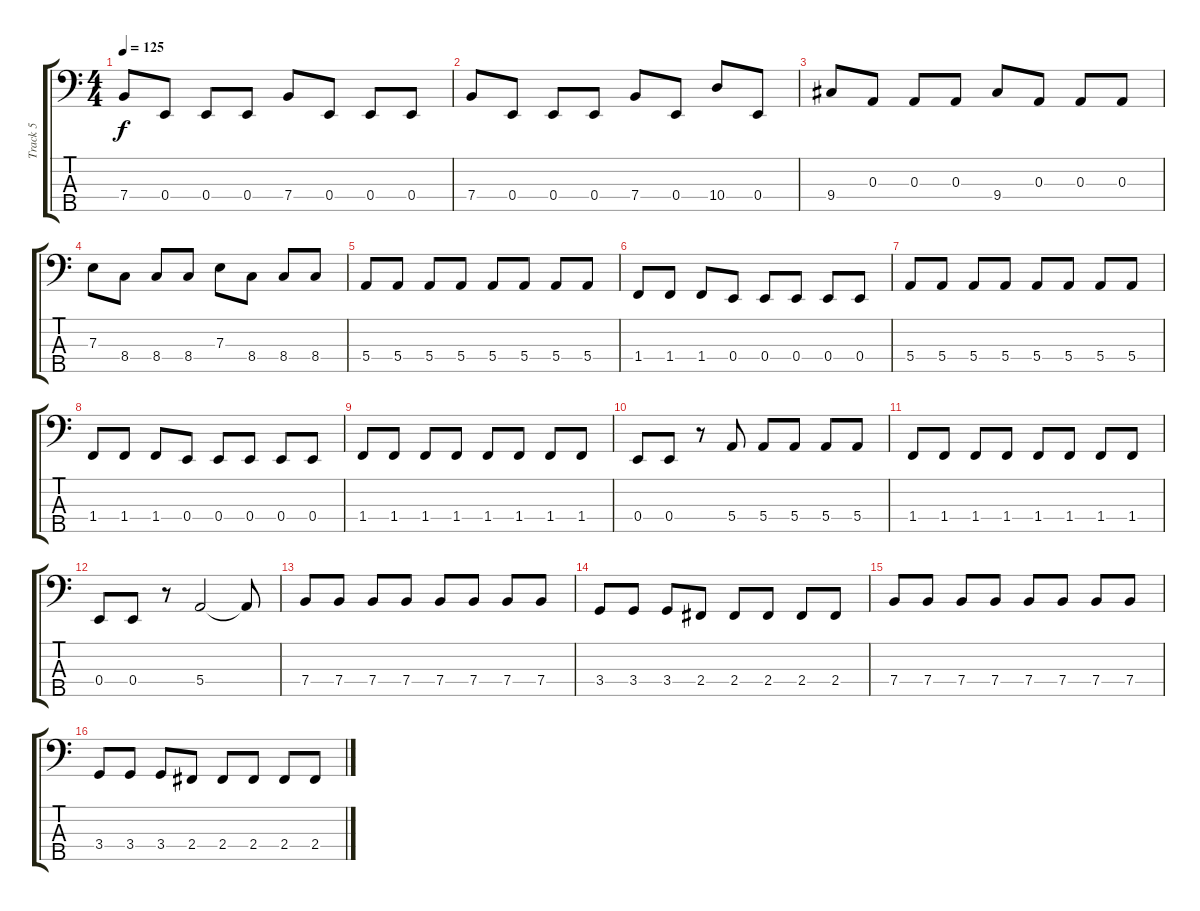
\track ("Track 5" "Track 5") {instrument electricbasspick}
\staff {score tabs}
\tuning (G2 D2 A1 E1 B0) {hide}
\ts (4 4)
\tempo 125
\clef f4
\ks c
7.4.8{dy f} 0.4.8 0.4.8 0.4.8 7.4.8 0.4.8 0.4.8 0.4.8 |
7.4.8 0.4.8 0.4.8 0.4.8 7.4.8 0.4.8 10.4.8 0.4.8 |
9.4.8 0.3.8 0.3.8 0.3.8 9.4.8 0.3.8 0.3.8 0.3.8 |
7.3.8 8.4.8 8.4.8 8.4.8 7.3.8 8.4.8 8.4.8 8.4.8 |
5.4.8 5.4.8 5.4.8 5.4.8 5.4.8 5.4.8 5.4.8 5.4.8 |
1.4.8 1.4.8 1.4.8 0.4.8 0.4.8 0.4.8 0.4.8 0.4.8 |
5.4.8 5.4.8 5.4.8 5.4.8 5.4.8 5.4.8 5.4.8 5.4.8 |
1.4.8 1.4.8 1.4.8 0.4.8 0.4.8 0.4.8 0.4.8 0.4.8 |
1.4.8 1.4.8 1.4.8 1.4.8 1.4.8 1.4.8 1.4.8 1.4.8 |
0.4.8 0.4.8 r.8 5.4.8 5.4.8 5.4.8 5.4.8 5.4.8 |
1.4.8 1.4.8 1.4.8 1.4.8 1.4.8 1.4.8 1.4.8 1.4.8 |
0.4.8 0.4.8 r.8 5.4.2 5.4{t}.8 |
7.4.8 7.4.8 7.4.8 7.4.8 7.4.8 7.4.8 7.4.8 7.4.8 |
3.4.8 3.4.8 3.4.8 2.4.8 2.4.8 2.4.8 2.4.8 2.4.8 |
7.4.8 7.4.8 7.4.8 7.4.8 7.4.8 7.4.8 7.4.8 7.4.8 |
3.4.8 3.4.8 3.4.8 2.4.8 2.4.8 2.4.8 2.4.8 2.4.8
